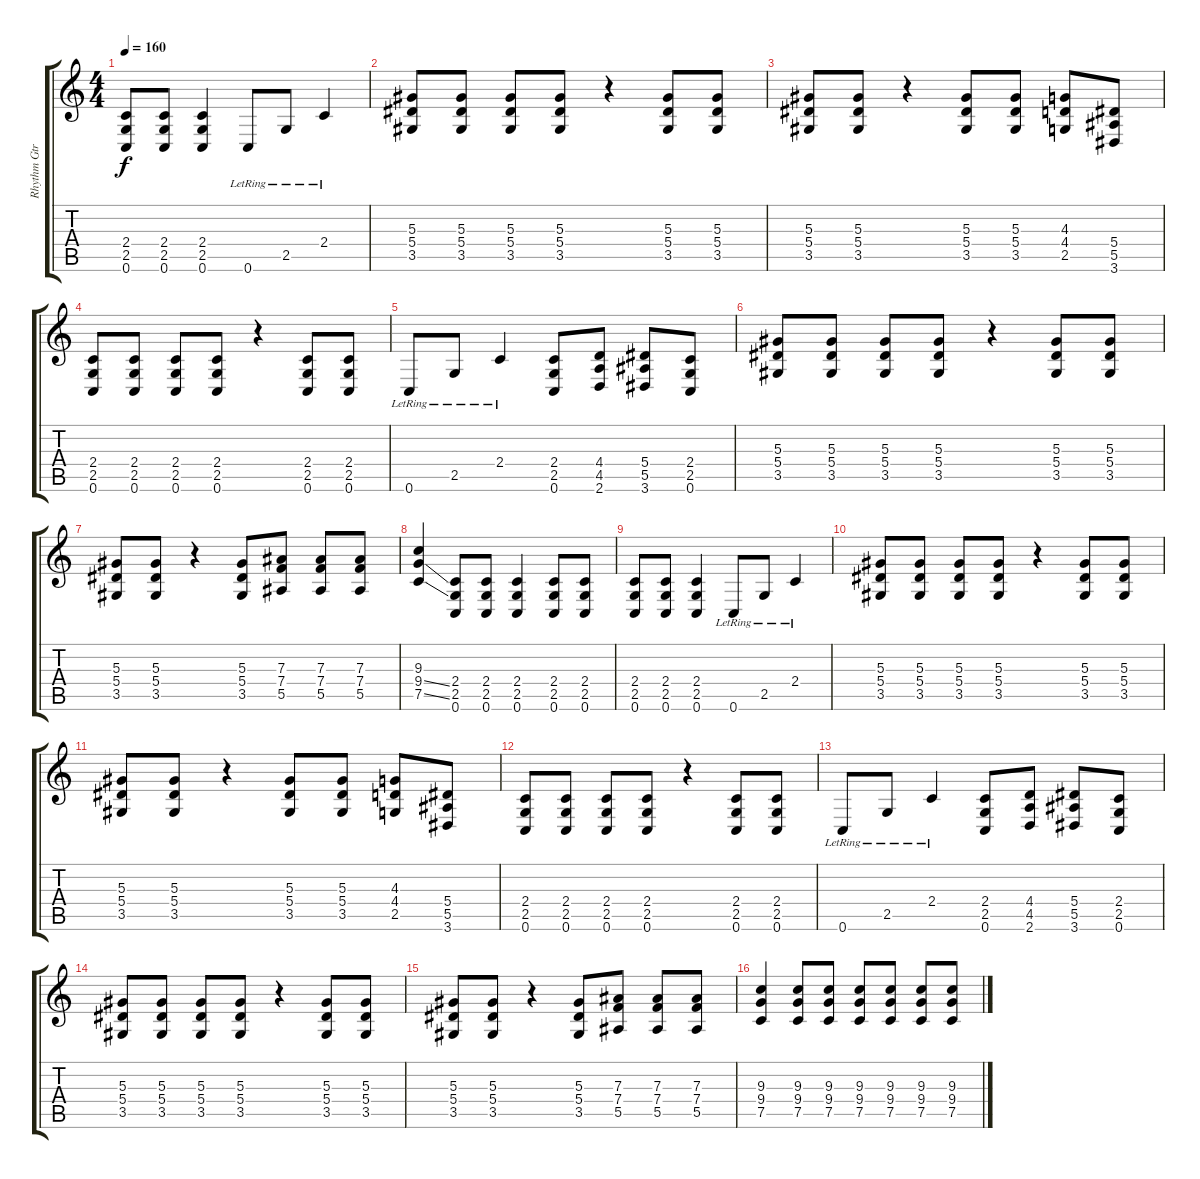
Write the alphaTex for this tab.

\track ("Rhythm Gtr" "Rhythm Gtr") {instrument distortionguitar}
\staff {score tabs}
\tuning (C4 G3 Eb3 Bb2 F2 C2) {hide}
\ts (4 4)
\tempo 160
\clef g2
\ks c
(2.4 2.5 0.6).8{dy f} (2.4 2.5 0.6).8 (2.4 2.5 0.6).4 0.6{lr}.8 2.5{lr}.8 2.4{lr}.4 |
(5.3 5.4 3.5).8 (5.3 5.4 3.5).8 (5.3 5.4 3.5).8 (5.3 5.4 3.5).8 r.4 (5.3 5.4 3.5).8 (5.3 5.4 3.5).8 |
(5.3 5.4 3.5).8 (5.3 5.4 3.5).8 r.4 (5.3 5.4 3.5).8 (5.3 5.4 3.5).8 (4.3 4.4 2.5).8 (5.4 5.5 3.6).8 |
(2.4 2.5 0.6).8 (2.4 2.5 0.6).8 (2.4 2.5 0.6).8 (2.4 2.5 0.6).8 r.4 (2.4 2.5 0.6).8 (2.4 2.5 0.6).8 |
0.6{lr}.8 2.5{lr}.8 2.4{lr}.4 (2.4 2.5 0.6).8 (4.4 4.5 2.6).8 (5.4 5.5 3.6).8 (2.4 2.5 0.6).8 |
(5.3 5.4 3.5).8 (5.3 5.4 3.5).8 (5.3 5.4 3.5).8 (5.3 5.4 3.5).8 r.4 (5.3 5.4 3.5).8 (5.3 5.4 3.5).8 |
(5.3 5.4 3.5).8 (5.3 5.4 3.5).8 r.4 (5.3 5.4 3.5).8 (7.3 7.4 5.5).8 (7.3 7.4 5.5).8 (7.3 7.4 5.5).8 |
(9.3 9.4{ss} 7.5{ss}).4 (2.4 2.5 0.6).8 (2.4 2.5 0.6).8 (2.4 2.5 0.6).4 (2.4 2.5 0.6).8 (2.4 2.5 0.6).8 |
(2.4 2.5 0.6).8 (2.4 2.5 0.6).8 (2.4 2.5 0.6).4 0.6{lr}.8 2.5{lr}.8 2.4{lr}.4 |
(5.3 5.4 3.5).8 (5.3 5.4 3.5).8 (5.3 5.4 3.5).8 (5.3 5.4 3.5).8 r.4 (5.3 5.4 3.5).8 (5.3 5.4 3.5).8 |
(5.3 5.4 3.5).8 (5.3 5.4 3.5).8 r.4 (5.3 5.4 3.5).8 (5.3 5.4 3.5).8 (4.3 4.4 2.5).8 (5.4 5.5 3.6).8 |
(2.4 2.5 0.6).8 (2.4 2.5 0.6).8 (2.4 2.5 0.6).8 (2.4 2.5 0.6).8 r.4 (2.4 2.5 0.6).8 (2.4 2.5 0.6).8 |
0.6{lr}.8 2.5{lr}.8 2.4{lr}.4 (2.4 2.5 0.6).8 (4.4 4.5 2.6).8 (5.4 5.5 3.6).8 (2.4 2.5 0.6).8 |
(5.3 5.4 3.5).8 (5.3 5.4 3.5).8 (5.3 5.4 3.5).8 (5.3 5.4 3.5).8 r.4 (5.3 5.4 3.5).8 (5.3 5.4 3.5).8 |
(5.3 5.4 3.5).8 (5.3 5.4 3.5).8 r.4 (5.3 5.4 3.5).8 (7.3 7.4 5.5).8 (7.3 7.4 5.5).8 (7.3 7.4 5.5).8 |
(9.3 9.4 7.5).4 (9.3 9.4 7.5).8 (9.3 9.4 7.5).8 (9.3 9.4 7.5).8 (9.3 9.4 7.5).8 (9.3 9.4 7.5).8 (9.3 9.4 7.5).8
